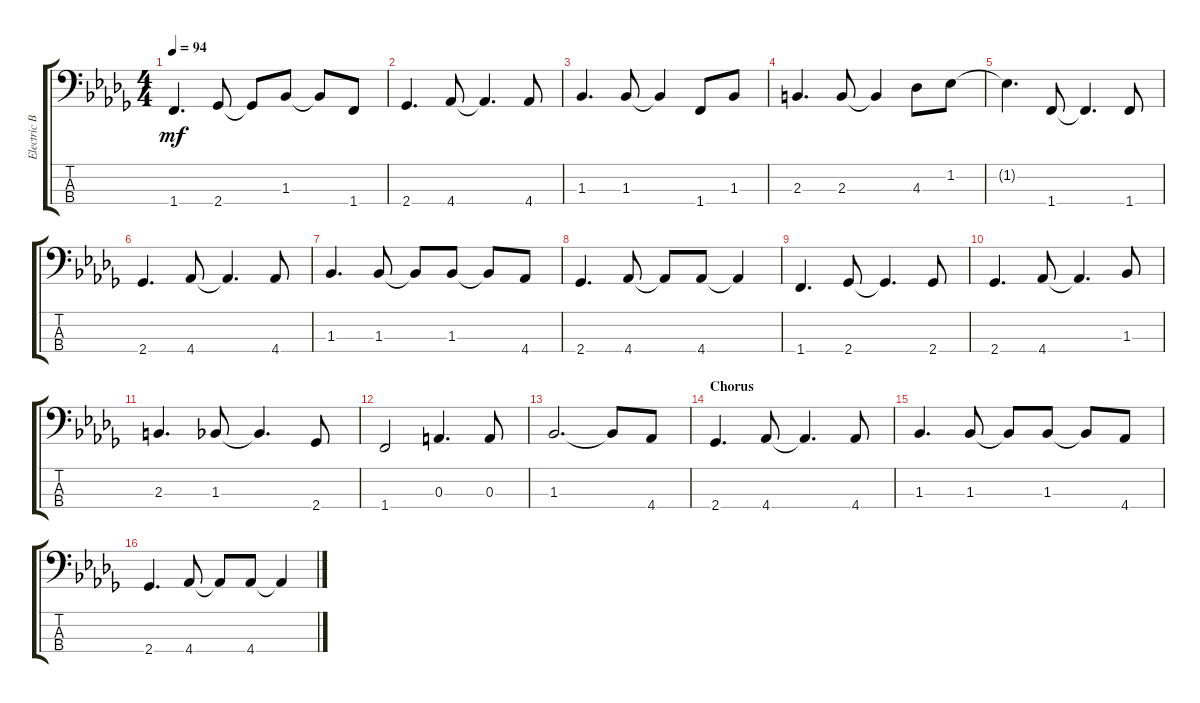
\track ("Electric Bass" "Electric B") {instrument electricbassfinger}
\staff {score tabs}
\tuning (G2 D2 A1 E1) {hide}
\ts (4 4)
\tempo 94
\clef f4
\ks bbminor
1.4.4{d dy mf} 2.4.8 2.4{t}.8 1.3.8 1.3{t}.8 1.4.8 |
2.4.4{d} 4.4.8 4.4{t}.4{d} 4.4.8 |
1.3.4{d} 1.3.8 1.3{t}.4 1.4.8 1.3.8 |
2.3.4{d} 2.3.8 2.3{t}.4 4.3.8 1.2.8 |
1.2{t}.4{d} 1.4.8 1.4{t}.4{d} 1.4.8 |
2.4.4{d} 4.4.8 4.4{t}.4{d} 4.4.8 |
1.3.4{d} 1.3.8 1.3{t}.8 1.3.8 1.3{t}.8 4.4.8 |
2.4.4{d} 4.4.8 4.4{t}.8 4.4.8 4.4{t}.4 |
1.4.4{d} 2.4.8 2.4{t}.4{d} 2.4.8 |
2.4.4{d} 4.4.8 4.4{t}.4{d} 1.3.8 |
2.3.4{d} 1.3.8 1.3{t}.4{d} 2.4.8 |
1.4.2 0.3.4{d} 0.3.8 |
1.3.2{d} 1.3{t}.8 4.4.8 |
\section ("" "Chorus")
2.4.4{d} 4.4.8 4.4{t}.4{d} 4.4.8 |
1.3.4{d} 1.3.8 1.3{t}.8 1.3.8 1.3{t}.8 4.4.8 |
2.4.4{d} 4.4.8 4.4{t}.8 4.4.8 4.4{t}.4
